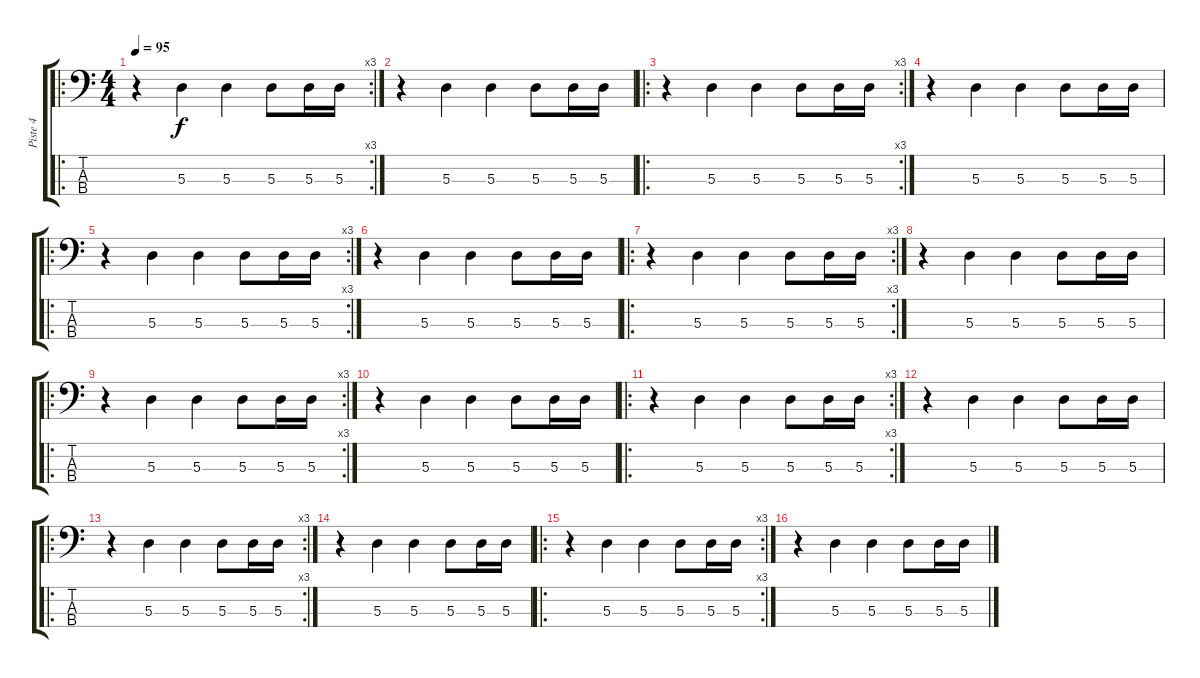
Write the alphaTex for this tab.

\track ("Piste 4" "Piste 4") {instrument acousticbass}
\staff {score tabs}
\tuning (G2 D2 A1 E1) {hide}
\ro
\rc 3
\ts (4 4)
\tempo 95
\clef f4
\ks c
r.4{dy f} 5.3.4 5.3.4 5.3.8 5.3.16 5.3.16 |
r.4 5.3.4 5.3.4 5.3.8 5.3.16 5.3.16 |
\ro
\rc 3
r.4 5.3.4 5.3.4 5.3.8 5.3.16 5.3.16 |
r.4 5.3.4 5.3.4 5.3.8 5.3.16 5.3.16 |
\ro
\rc 3
r.4 5.3.4 5.3.4 5.3.8 5.3.16 5.3.16 |
r.4 5.3.4 5.3.4 5.3.8 5.3.16 5.3.16 |
\ro
\rc 3
r.4 5.3.4 5.3.4 5.3.8 5.3.16 5.3.16 |
r.4 5.3.4 5.3.4 5.3.8 5.3.16 5.3.16 |
\ro
\rc 3
r.4 5.3.4 5.3.4 5.3.8 5.3.16 5.3.16 |
r.4 5.3.4 5.3.4 5.3.8 5.3.16 5.3.16 |
\ro
\rc 3
r.4 5.3.4 5.3.4 5.3.8 5.3.16 5.3.16 |
r.4 5.3.4 5.3.4 5.3.8 5.3.16 5.3.16 |
\ro
\rc 3
r.4 5.3.4 5.3.4 5.3.8 5.3.16 5.3.16 |
r.4 5.3.4 5.3.4 5.3.8 5.3.16 5.3.16 |
\ro
\rc 3
r.4 5.3.4 5.3.4 5.3.8 5.3.16 5.3.16 |
r.4 5.3.4 5.3.4 5.3.8 5.3.16 5.3.16
